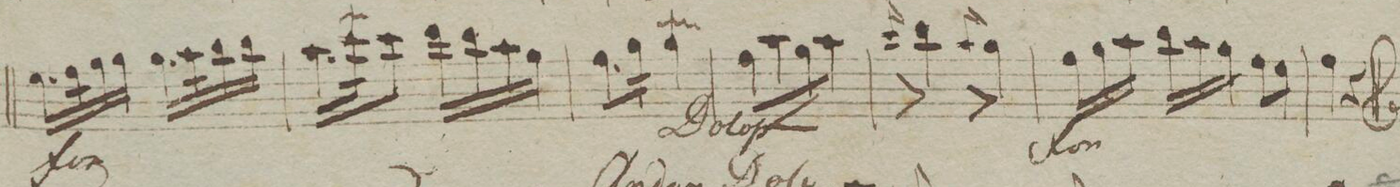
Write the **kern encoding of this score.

**kern	**dynam
*I"Clarinetto 1mo in B.	*
*clefG2	*
*k[b-e-a-]	*
*M2/4	*
16.dd\LL	f
32ee-\K	.
16ff\	.
16ff\JJ	.
16.ff\LL	.
32gg\K	.
16aa-\	.
16aa-\JJ	.
=188	=188
16.gg\LL	.
32bb-W\JK	.
8bb-\J	.
16ccc\LL	.
16aa-\	.
16gg\	.
16ff\JJ	.
=189	=189
8.ee-\L	.
16ff\Jk	.
4ffW\	.
=190	=190
8ee-\L	p <
8gg\	.
8ff\	.
8gg\J	[
=191	=191
16qqbb-/	>
4aa-\	]
16qqgg/	>
4ff\	]
=192	=192
24ee-\LL	f
24ff\	.
24gg\JJ	.
24aa-\LL	.
24gg\	.
24ff\JJ	.
8ee-\L	.
8dd\J	.
=193	=193
4ee-\	.
4r	.
==	==
*-	*-
